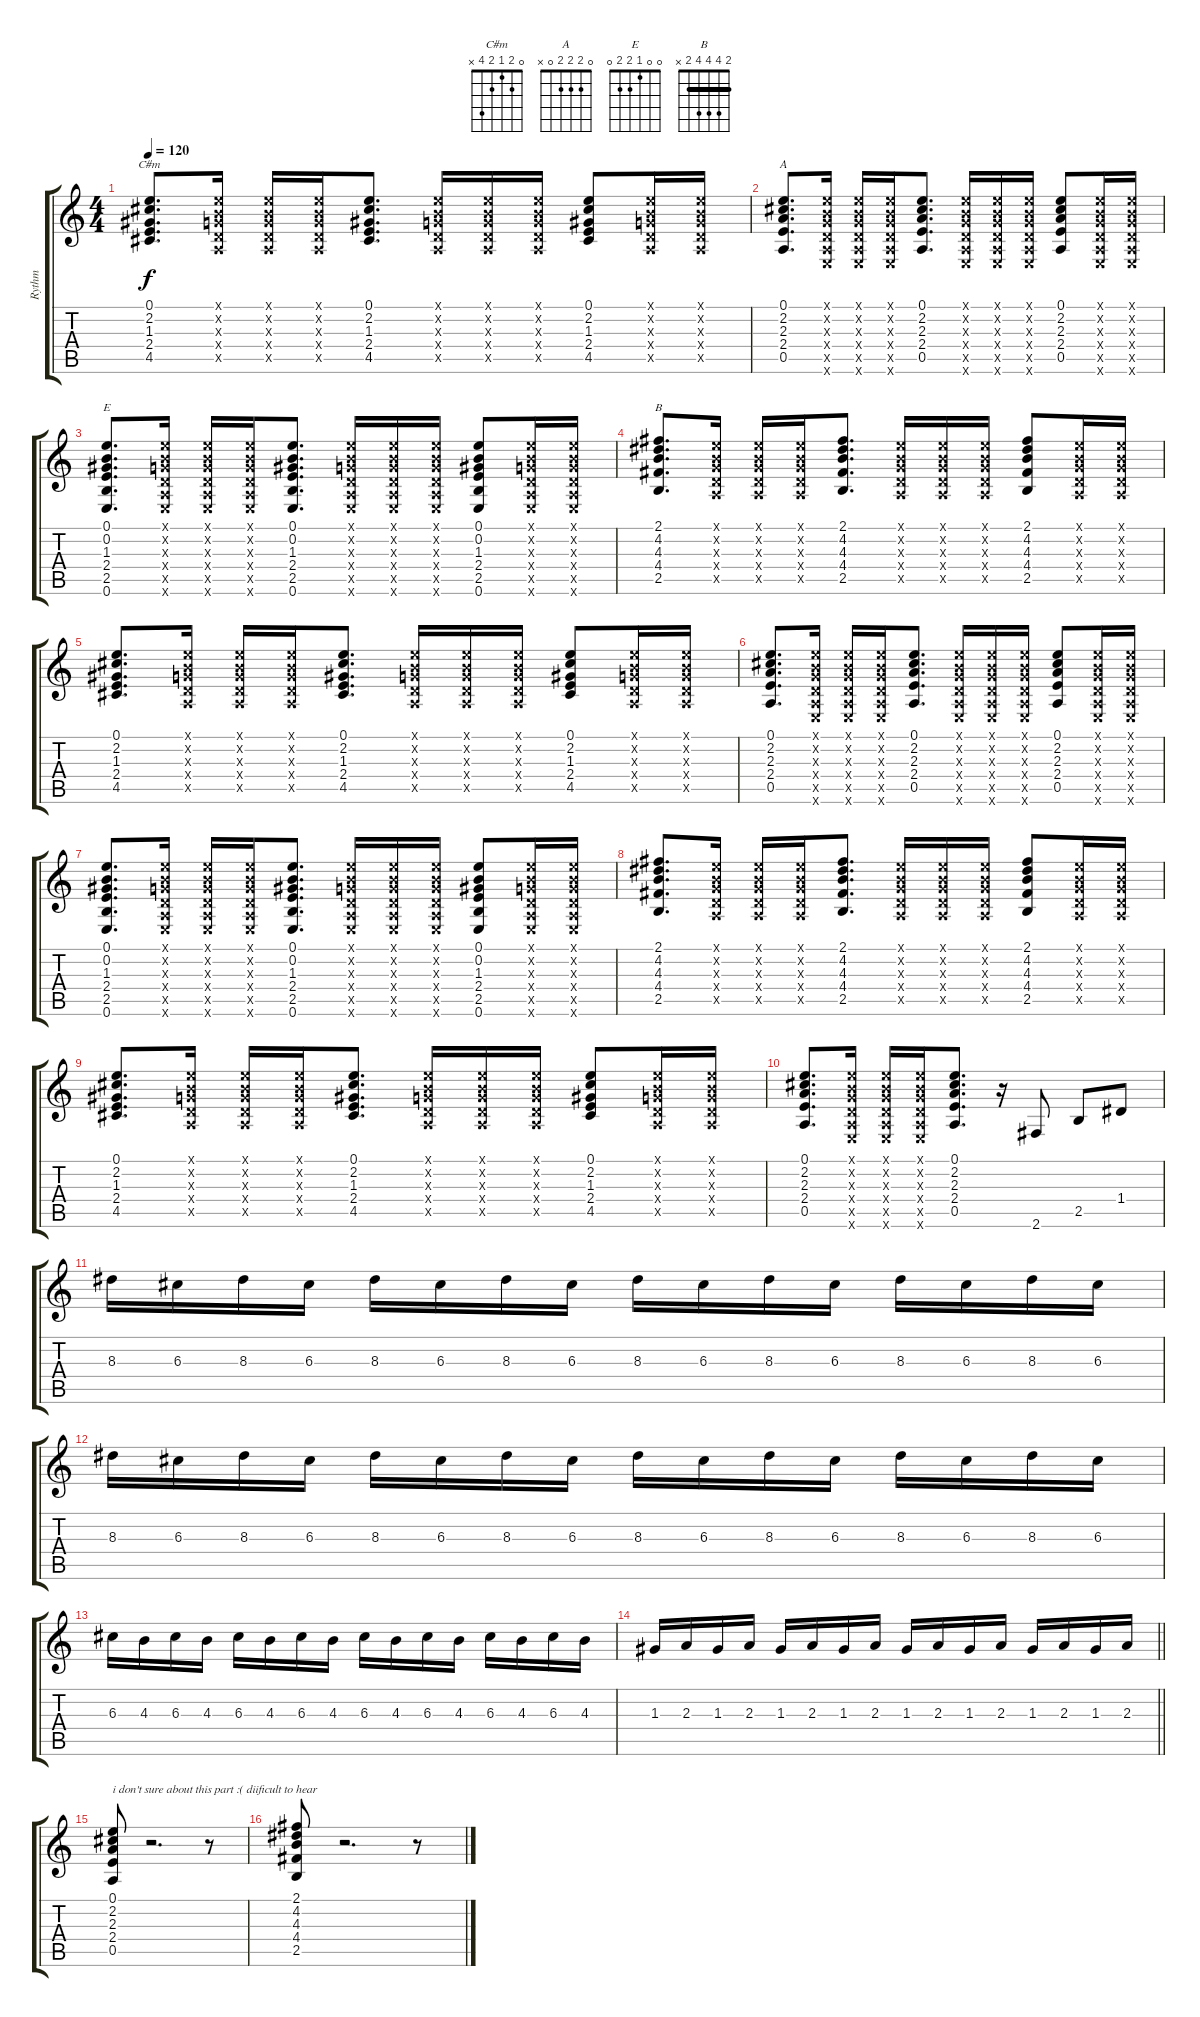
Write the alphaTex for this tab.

\track ("Rythm" "Rythm") {instrument acousticguitarsteel}
\staff {score tabs}
\tuning (E4 B3 G3 D3 A2 E2) {hide}
\chord ("C#m" 0 2 1 2 4 x)
\chord ("A" 0 2 2 2 0 x)
\chord ("E" 0 0 1 2 2 0)
\chord ("B" 2 4 4 4 2 x) {barre 2}
\ts (4 4)
\tempo 120
\clef g2
\ks c
(0.1 2.2 1.3 2.4 4.5).8{d ch "C#m" dy f} (0.1{x} 0.2{x} 0.3{x} 0.4{x} 0.5{x}).16 (0.1{x} 0.2{x} 0.3{x} 0.4{x} 0.5{x}).16 (0.1{x} 0.2{x} 0.3{x} 0.4{x} 0.5{x}).16 (0.1 2.2 1.3 2.4 4.5).8{d} (0.1{x} 0.2{x} 0.3{x} 0.4{x} 0.5{x}).16 (0.1{x} 0.2{x} 0.3{x} 0.4{x} 0.5{x}).16 (0.1{x} 0.2{x} 0.3{x} 0.4{x} 0.5{x}).16 (0.1 2.2 1.3 2.4 4.5).8 (0.1{x} 0.2{x} 0.3{x} 0.4{x} 0.5{x}).16 (0.1{x} 0.2{x} 0.3{x} 0.4{x} 0.5{x}).16 |
(0.1 2.2 2.3 2.4 0.5).8{d ch "A"} (0.1{x} 0.2{x} 0.3{x} 0.4{x} 0.5{x} 0.6{x}).16 (0.1{x} 0.2{x} 0.3{x} 0.4{x} 0.5{x} 0.6{x}).16 (0.1{x} 0.2{x} 0.3{x} 0.4{x} 0.5{x} 0.6{x}).16 (0.1 2.2 2.3 2.4 0.5).8{d} (0.1{x} 0.2{x} 0.3{x} 0.4{x} 0.5{x} 0.6{x}).16 (0.1{x} 0.2{x} 0.3{x} 0.4{x} 0.5{x} 0.6{x}).16 (0.1{x} 0.2{x} 0.3{x} 0.4{x} 0.5{x} 0.6{x}).16 (0.1 2.2 2.3 2.4 0.5).8 (0.1{x} 0.2{x} 0.3{x} 0.4{x} 0.5{x} 0.6{x}).16 (0.1{x} 0.2{x} 0.3{x} 0.4{x} 0.5{x} 0.6{x}).16 |
(0.1 0.2 1.3 2.4 2.5 0.6).8{d ch "E"} (0.1{x} 0.2{x} 0.3{x} 0.4{x} 0.5{x} 0.6{x}).16 (0.1{x} 0.2{x} 0.3{x} 0.4{x} 0.5{x} 0.6{x}).16 (0.1{x} 0.2{x} 0.3{x} 0.4{x} 0.5{x} 0.6{x}).16 (0.1 0.2 1.3 2.4 2.5 0.6).8{d} (0.1{x} 0.2{x} 0.3{x} 0.4{x} 0.5{x} 0.6{x}).16 (0.1{x} 0.2{x} 0.3{x} 0.4{x} 0.5{x} 0.6{x}).16 (0.1{x} 0.2{x} 0.3{x} 0.4{x} 0.5{x} 0.6{x}).16 (0.1 0.2 1.3 2.4 2.5 0.6).8 (0.1{x} 0.2{x} 0.3{x} 0.4{x} 0.5{x} 0.6{x}).16 (0.1{x} 0.2{x} 0.3{x} 0.4{x} 0.5{x} 0.6{x}).16 |
(2.1 4.2 4.3 4.4 2.5).8{d ch "B"} (0.1{x} 0.2{x} 0.3{x} 0.4{x} 0.5{x}).16 (0.1{x} 0.2{x} 0.3{x} 0.4{x} 0.5{x}).16 (0.1{x} 0.2{x} 0.3{x} 0.4{x} 0.5{x}).16 (2.1 4.2 4.3 4.4 2.5).8{d} (0.1{x} 0.2{x} 0.3{x} 0.4{x} 0.5{x}).16 (0.1{x} 0.2{x} 0.3{x} 0.4{x} 0.5{x}).16 (0.1{x} 0.2{x} 0.3{x} 0.4{x} 0.5{x}).16 (2.1 4.2 4.3 4.4 2.5).8 (0.1{x} 0.2{x} 0.3{x} 0.4{x} 0.5{x}).16 (0.1{x} 0.2{x} 0.3{x} 0.4{x} 0.5{x}).16 |
(0.1 2.2 1.3 2.4 4.5).8{d} (0.1{x} 0.2{x} 0.3{x} 0.4{x} 0.5{x}).16 (0.1{x} 0.2{x} 0.3{x} 0.4{x} 0.5{x}).16 (0.1{x} 0.2{x} 0.3{x} 0.4{x} 0.5{x}).16 (0.1 2.2 1.3 2.4 4.5).8{d} (0.1{x} 0.2{x} 0.3{x} 0.4{x} 0.5{x}).16 (0.1{x} 0.2{x} 0.3{x} 0.4{x} 0.5{x}).16 (0.1{x} 0.2{x} 0.3{x} 0.4{x} 0.5{x}).16 (0.1 2.2 1.3 2.4 4.5).8 (0.1{x} 0.2{x} 0.3{x} 0.4{x} 0.5{x}).16 (0.1{x} 0.2{x} 0.3{x} 0.4{x} 0.5{x}).16 |
(0.1 2.2 2.3 2.4 0.5).8{d} (0.1{x} 0.2{x} 0.3{x} 0.4{x} 0.5{x} 0.6{x}).16 (0.1{x} 0.2{x} 0.3{x} 0.4{x} 0.5{x} 0.6{x}).16 (0.1{x} 0.2{x} 0.3{x} 0.4{x} 0.5{x} 0.6{x}).16 (0.1 2.2 2.3 2.4 0.5).8{d} (0.1{x} 0.2{x} 0.3{x} 0.4{x} 0.5{x} 0.6{x}).16 (0.1{x} 0.2{x} 0.3{x} 0.4{x} 0.5{x} 0.6{x}).16 (0.1{x} 0.2{x} 0.3{x} 0.4{x} 0.5{x} 0.6{x}).16 (0.1 2.2 2.3 2.4 0.5).8 (0.1{x} 0.2{x} 0.3{x} 0.4{x} 0.5{x} 0.6{x}).16 (0.1{x} 0.2{x} 0.3{x} 0.4{x} 0.5{x} 0.6{x}).16 |
(0.1 0.2 1.3 2.4 2.5 0.6).8{d} (0.1{x} 0.2{x} 0.3{x} 0.4{x} 0.5{x} 0.6{x}).16 (0.1{x} 0.2{x} 0.3{x} 0.4{x} 0.5{x} 0.6{x}).16 (0.1{x} 0.2{x} 0.3{x} 0.4{x} 0.5{x} 0.6{x}).16 (0.1 0.2 1.3 2.4 2.5 0.6).8{d} (0.1{x} 0.2{x} 0.3{x} 0.4{x} 0.5{x} 0.6{x}).16 (0.1{x} 0.2{x} 0.3{x} 0.4{x} 0.5{x} 0.6{x}).16 (0.1{x} 0.2{x} 0.3{x} 0.4{x} 0.5{x} 0.6{x}).16 (0.1 0.2 1.3 2.4 2.5 0.6).8 (0.1{x} 0.2{x} 0.3{x} 0.4{x} 0.5{x} 0.6{x}).16 (0.1{x} 0.2{x} 0.3{x} 0.4{x} 0.5{x} 0.6{x}).16 |
(2.1 4.2 4.3 4.4 2.5).8{d} (0.1{x} 0.2{x} 0.3{x} 0.4{x} 0.5{x}).16 (0.1{x} 0.2{x} 0.3{x} 0.4{x} 0.5{x}).16 (0.1{x} 0.2{x} 0.3{x} 0.4{x} 0.5{x}).16 (2.1 4.2 4.3 4.4 2.5).8{d} (0.1{x} 0.2{x} 0.3{x} 0.4{x} 0.5{x}).16 (0.1{x} 0.2{x} 0.3{x} 0.4{x} 0.5{x}).16 (0.1{x} 0.2{x} 0.3{x} 0.4{x} 0.5{x}).16 (2.1 4.2 4.3 4.4 2.5).8 (0.1{x} 0.2{x} 0.3{x} 0.4{x} 0.5{x}).16 (0.1{x} 0.2{x} 0.3{x} 0.4{x} 0.5{x}).16 |
(0.1 2.2 1.3 2.4 4.5).8{d} (0.1{x} 0.2{x} 0.3{x} 0.4{x} 0.5{x}).16 (0.1{x} 0.2{x} 0.3{x} 0.4{x} 0.5{x}).16 (0.1{x} 0.2{x} 0.3{x} 0.4{x} 0.5{x}).16 (0.1 2.2 1.3 2.4 4.5).8{d} (0.1{x} 0.2{x} 0.3{x} 0.4{x} 0.5{x}).16 (0.1{x} 0.2{x} 0.3{x} 0.4{x} 0.5{x}).16 (0.1{x} 0.2{x} 0.3{x} 0.4{x} 0.5{x}).16 (0.1 2.2 1.3 2.4 4.5).8 (0.1{x} 0.2{x} 0.3{x} 0.4{x} 0.5{x}).16 (0.1{x} 0.2{x} 0.3{x} 0.4{x} 0.5{x}).16 |
(0.1 2.2 2.3 2.4 0.5).8{d} (0.1{x} 0.2{x} 0.3{x} 0.4{x} 0.5{x} 0.6{x}).16 (0.1{x} 0.2{x} 0.3{x} 0.4{x} 0.5{x} 0.6{x}).16 (0.1{x} 0.2{x} 0.3{x} 0.4{x} 0.5{x} 0.6{x}).16 (0.1 2.2 2.3 2.4 0.5).8{d} r.16 2.6.8 2.5.8 1.4.8 |
8.3.16{volume 10} 6.3.16 8.3.16 6.3.16 8.3.16 6.3.16 8.3.16 6.3.16 8.3.16{volume 10} 6.3.16 8.3.16 6.3.16 8.3.16 6.3.16 8.3.16 6.3.16 |
8.3.16{volume 16} 6.3.16 8.3.16 6.3.16 8.3.16 6.3.16 8.3.16 6.3.16 8.3.16{volume 10} 6.3.16 8.3.16 6.3.16 8.3.16 6.3.16 8.3.16 6.3.16 |
6.3.16 4.3.16 6.3.16 4.3.16 6.3.16 4.3.16 6.3.16 4.3.16 6.3.16 4.3.16 6.3.16{volume 16} 4.3.16 6.3.16 4.3.16 6.3.16 4.3.16 |
\barLineRight lightlight
1.3.16{volume 12} 2.3.16 1.3.16 2.3.16 1.3.16 2.3.16 1.3.16 2.3.16 1.3.16 2.3.16 1.3.16 2.3.16 1.3.16 2.3.16 1.3.16 2.3.16 |
(0.1 2.2 2.3 2.4 0.5).8{txt "i don't sure about this part :( diificult to hear"} r.2{d} r.8 |
(2.1 4.2 4.3 4.4 2.5).8 r.2{d} r.8
